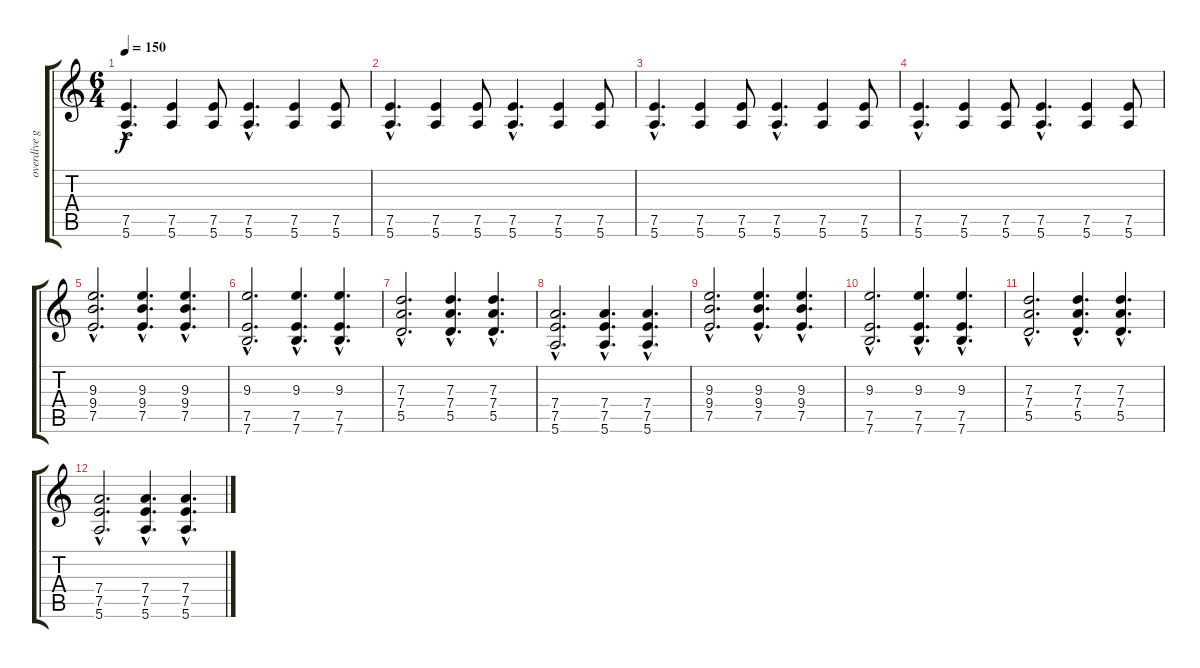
\track ("overdive guitar" "overdive g") {instrument distortionguitar}
\staff {score tabs}
\tuning (E4 B3 G3 D3 A2 E2) {hide}
\ts (6 4)
\tempo 150
\clef g2
\ks c
(7.5{hac} 5.6{hac}).4{d dy f} (7.5 5.6).4 (7.5 5.6).8 (7.5{hac} 5.6{hac}).4{d} (7.5 5.6).4 (7.5 5.6).8 |
(7.5{hac} 5.6{hac}).4{d} (7.5 5.6).4 (7.5 5.6).8 (7.5{hac} 5.6{hac}).4{d} (7.5 5.6).4 (7.5 5.6).8 |
(7.5{hac} 5.6{hac}).4{d} (7.5 5.6).4 (7.5 5.6).8 (7.5{hac} 5.6{hac}).4{d} (7.5 5.6).4 (7.5 5.6).8 |
(7.5{hac} 5.6{hac}).4{d} (7.5 5.6).4 (7.5 5.6).8 (7.5{hac} 5.6{hac}).4{d} (7.5 5.6).4 (7.5 5.6).8 |
(9.3{hac} 9.4{hac} 7.5{hac}).2{d} (9.3{hac} 9.4{hac} 7.5{hac}).4{d} (9.3{hac} 9.4{hac} 7.5{hac}).4{d} |
(9.3{hac} 7.5{hac} 7.6{hac}).2{d} (9.3{hac} 7.5{hac} 7.6{hac}).4{d} (9.3{hac} 7.5{hac} 7.6{hac}).4{d} |
(7.3{hac} 7.4{hac} 5.5{hac}).2{d} (7.3{hac} 7.4{hac} 5.5{hac}).4{d} (7.3{hac} 7.4{hac} 5.5{hac}).4{d} |
(7.4{hac} 7.5{hac} 5.6{hac}).2{d} (7.4{hac} 7.5{hac} 5.6{hac}).4{d} (7.4{hac} 7.5{hac} 5.6{hac}).4{d} |
(9.3{hac} 9.4{hac} 7.5{hac}).2{d} (9.3{hac} 9.4{hac} 7.5{hac}).4{d} (9.3{hac} 9.4{hac} 7.5{hac}).4{d} |
(9.3{hac} 7.5{hac} 7.6{hac}).2{d} (9.3{hac} 7.5{hac} 7.6{hac}).4{d} (9.3{hac} 7.5{hac} 7.6{hac}).4{d} |
(7.3{hac} 7.4{hac} 5.5{hac}).2{d} (7.3{hac} 7.4{hac} 5.5{hac}).4{d} (7.3{hac} 7.4{hac} 5.5{hac}).4{d} |
(7.4{hac} 7.5{hac} 5.6{hac}).2{d} (7.4{hac} 7.5{hac} 5.6{hac}).4{d} (7.4{hac} 7.5{hac} 5.6{hac}).4{d}
